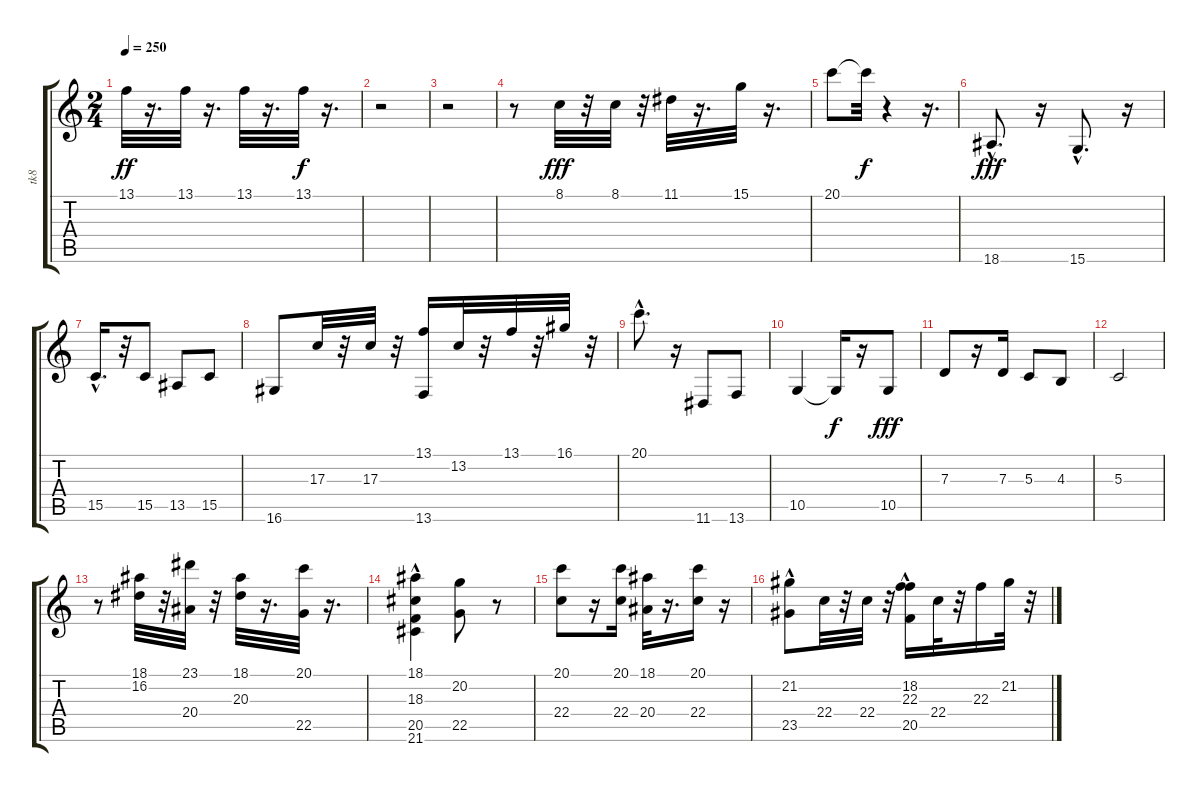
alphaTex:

\track ("tk8" "tk8") {instrument trumpet}
\staff {score tabs}
\tuning (E4 B3 G3 D3 A2 E2) {hide}
\ts (2 4)
\tempo 250
\clef g2
\ks c
13.1.32{dy ff} r.16{d} 13.1.32 r.16{d} 13.1.32 r.16{d} 13.1.32{dy f} r.16{d} |
r.2 |
r.2 |
r.8 8.1.32{dy fff} r.32 8.1.32 r.32 11.1.32 r.16{d} 15.1.32 r.16{d} |
20.1.8 20.1{t}.32{dy f} r.4 r.16{d} |
18.6{hac}.8{d dy fff} r.16 15.6{hac}.8{d} r.16 |
15.5{hac}.16{d} r.32 15.5.8 13.5.8 15.5.8 |
16.6.8 17.3.32 r.32 17.3.32 r.32 (13.1 13.6).16 13.2.32 r.32 13.1.32 r.32 16.1.32 r.32 |
20.1{hac}.8{d} r.16 11.6.8 13.6.8 |
10.5.4 10.5{t}.16{dy f} r.16 10.5.8{dy fff} |
7.3.8 r.16 7.3.16 5.3.8 4.3.8 |
5.3.2 |
r.8 (18.1 16.2).32 r.32 (23.1 20.4).32 r.32 (18.1 20.3).32 r.16{d} (20.1 22.5).32 r.16{d} |
(18.1 18.3{hac} 20.5 21.6{hac}).4 (20.2 22.5).8 r.8 |
(20.1 22.4).8 r.16 (20.1 22.4).16 (18.1 20.4).32 r.16{d} (20.1 22.4).16 r.16 |
(21.2{hac} 23.5{hac}).8 22.4.32 r.32 22.4.32 r.32 (18.2 22.3 20.5{hac}).16 22.4.32 r.32 22.3.16 21.2.32 r.32
